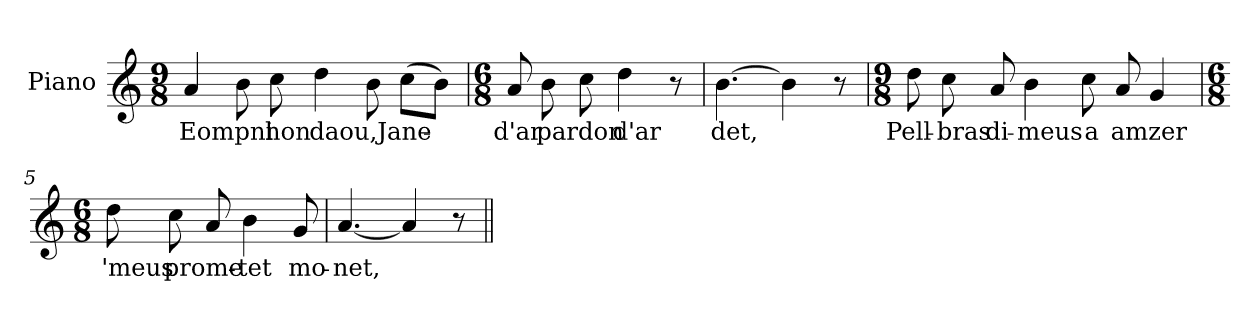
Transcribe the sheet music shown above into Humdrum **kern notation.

**kern	**text
*part1	*part1
*staff1	*staff1
*I"Piano	*
*I'Pno	*
*clefG2	*
*M9/8	*
*MM95	*
=1	=1
*^	*
4a/	4ryy	Eompni
2..ryy	8b\	.
.	8cc\	hon
.	4dd\	daou,Jane-
.	8b\	.
.	(8cc\L	.
.	8b\J)	.
*v	*v	*
=2	=2
*M6/8	*
8a/	-d'ar
8b\	pardon
8cc\	.
4dd\	d'ar
8r	.
=3	=3
[4.b\	det,
4b\]	.
8r	.
!!LO:LB:g=z
=4	=4
*M9/8	*
8dd\	Pell-
8cc\	-bras
8a/	di-
4b\	-meus
8cc\	a
8a/	amzer
4g/	.
=5	=5
*M6/8	*
8dd\	'meus
8cc\	prome-
8a/	.
4b\	-tet
8g/	mo-
=6	=6
[4.a/	-net,
4a/]	.
8r	.
=||	=||
*-	*-
